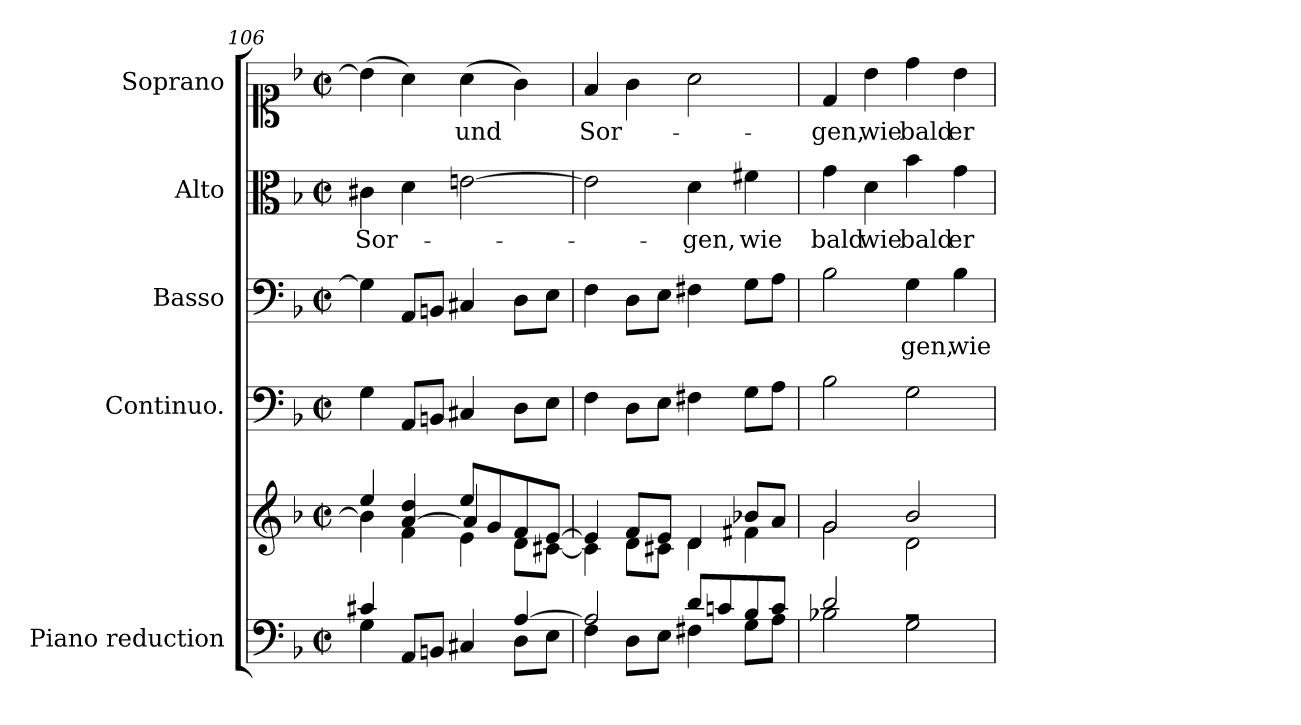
**kern	**kern	**kern	**kern	**text	**kern	**text	**kern	**text
*part5	*part5	*part4	*part3	*part3	*part2	*part2	*part1	*part1
*staff6	*staff5	*staff4	*staff3	*staff3	*staff2	*staff2	*staff1	*staff1
*I"Piano reduction	*	*I"Continuo.	*I"Basso	*	*I"Alto	*	*I"Soprano	*
*I'Pno	*	*	*	*	*	*	*	*
*clefF4	*clefG2	*clefF4	*clefF4	*	*clefC3	*	*clefC1	*
*k[b-]	*k[b-]	*k[b-]	*k[b-]	*	*k[b-]	*	*k[b-]	*
*F:	*F:	*F:	*F:	*	*F:	*	*F:	*
*M2/2	*M2/2	*M2/2	*M2/2	*	*M2/2	*	*M2/2	*
*met(c|)	*met(c|)	*met(c|)	*met(c|)	*	*met(c|)	*	*met(c|)	*
=106	=106	=106	=106	=106	=106	=106	=106	=106
*^	*^	*	*	*	*	*	*	*
*	*	*	*^	*	*	*	*	*	*	*
!	!	!	!	!	!	!	!	!	!LO:LY:b	!	!
4c#X/	4G\	4ee/	4b-\]	2ryy	4G\	4G\]	.	4c#X\	Sor-	(>4b-\]	.
4ryy	8AA/L	[4a/ 4dd/	4f\	.	8AA/L	8AA/L	.	4d\	.	4a\)	.
.	8BBn/J	.	.	.	8BBn/J	8BBn/J	.	.	.	.	.
!	!	!	!	!	!	!	!	!	!	!	!LO:LY:b
4ryy	4C#X/	8ee/L	4a/]	4e\	4C#X/	4C#X/	.	[2en\	.	(>4a\	und
.	.	8g/	.	.	.	.	.	.	.	.	.
[4A/	8D\L	8f/	8d\L	4ryy	8D\L	8D\L	.	.	.	4g\)	.
.	8E\J	[8e/J	[8c#X\J	.	8E\J	8E\J	.	.	.	.	.
*	*	*	*v	*v	*	*	*	*	*	*	*
=107	=107	=107	=107	=107	=107	=107	=107	=107	=107	=107
!	!	!	!	!	!	!	!	!	!	!LO:LY:b
2A/]	4F\	4e/]	4c#\]	4F\	4F\	.	2e\]	.	4f/	Sor-
.	8D\L	8f/L	8d\L	8D\L	8D\L	.	.	.	4g\	.
.	8E\J	8e/J	8c#X\J	8E\J	8E\J	.	.	.	.	.
!	!	!	!	!	!	!	!	!LO:LY:b	!	!
8d/L	4F#X\	4d/	4d\	4F#X\	4F#X\	.	4d\	gen,	2a\	.
8cn/	.	.	.	.	.	.	.	.	.	.
!	!	!	!	!	!	!	!	!LO:LY:b	!	!
8B-/	8G\L	8b-X/L	4f#X\	8G\L	8G\L	.	4f#X\	wie	.	.
8c/J	8A\J	8a/J	.	8A\J	8A\J	.	.	.	.	.
=108	=108	=108	=108	=108	=108	=108	=108	=108	=108	=108
!	!	!	!	!	!	!	!	!LO:LY:b	!	!LO:LY:b
2d/	2B-X\	2g/	2g\	2B-\	2B-\	.	4g\	bald	4d/	gen,
!	!	!	!	!	!	!	!	!LO:LY:b	!	!LO:LY:b
.	.	.	.	.	.	.	4d\	wie	4b-\	wie
!	!	!	!	!	!	!LO:LY:b	!	!LO:LY:b	!	!LO:LY:b
2rA	2G\	2b-/	2d\	2G\	4G\	-gen,	4b-\	bald	4dd\	bald
!	!	!	!	!	!	!LO:LY:b	!	!LO:LY:b	!	!LO:LY:b
.	.	.	.	.	4B-\	wie	4g\	er-	4b-\	er-
*v	*v	*	*	*	*	*	*	*	*	*
*	*v	*v	*	*	*	*	*	*	*
=	=	=	=	=	=	=	=	=
*-	*-	*-	*-	*-	*-	*-	*-	*-
